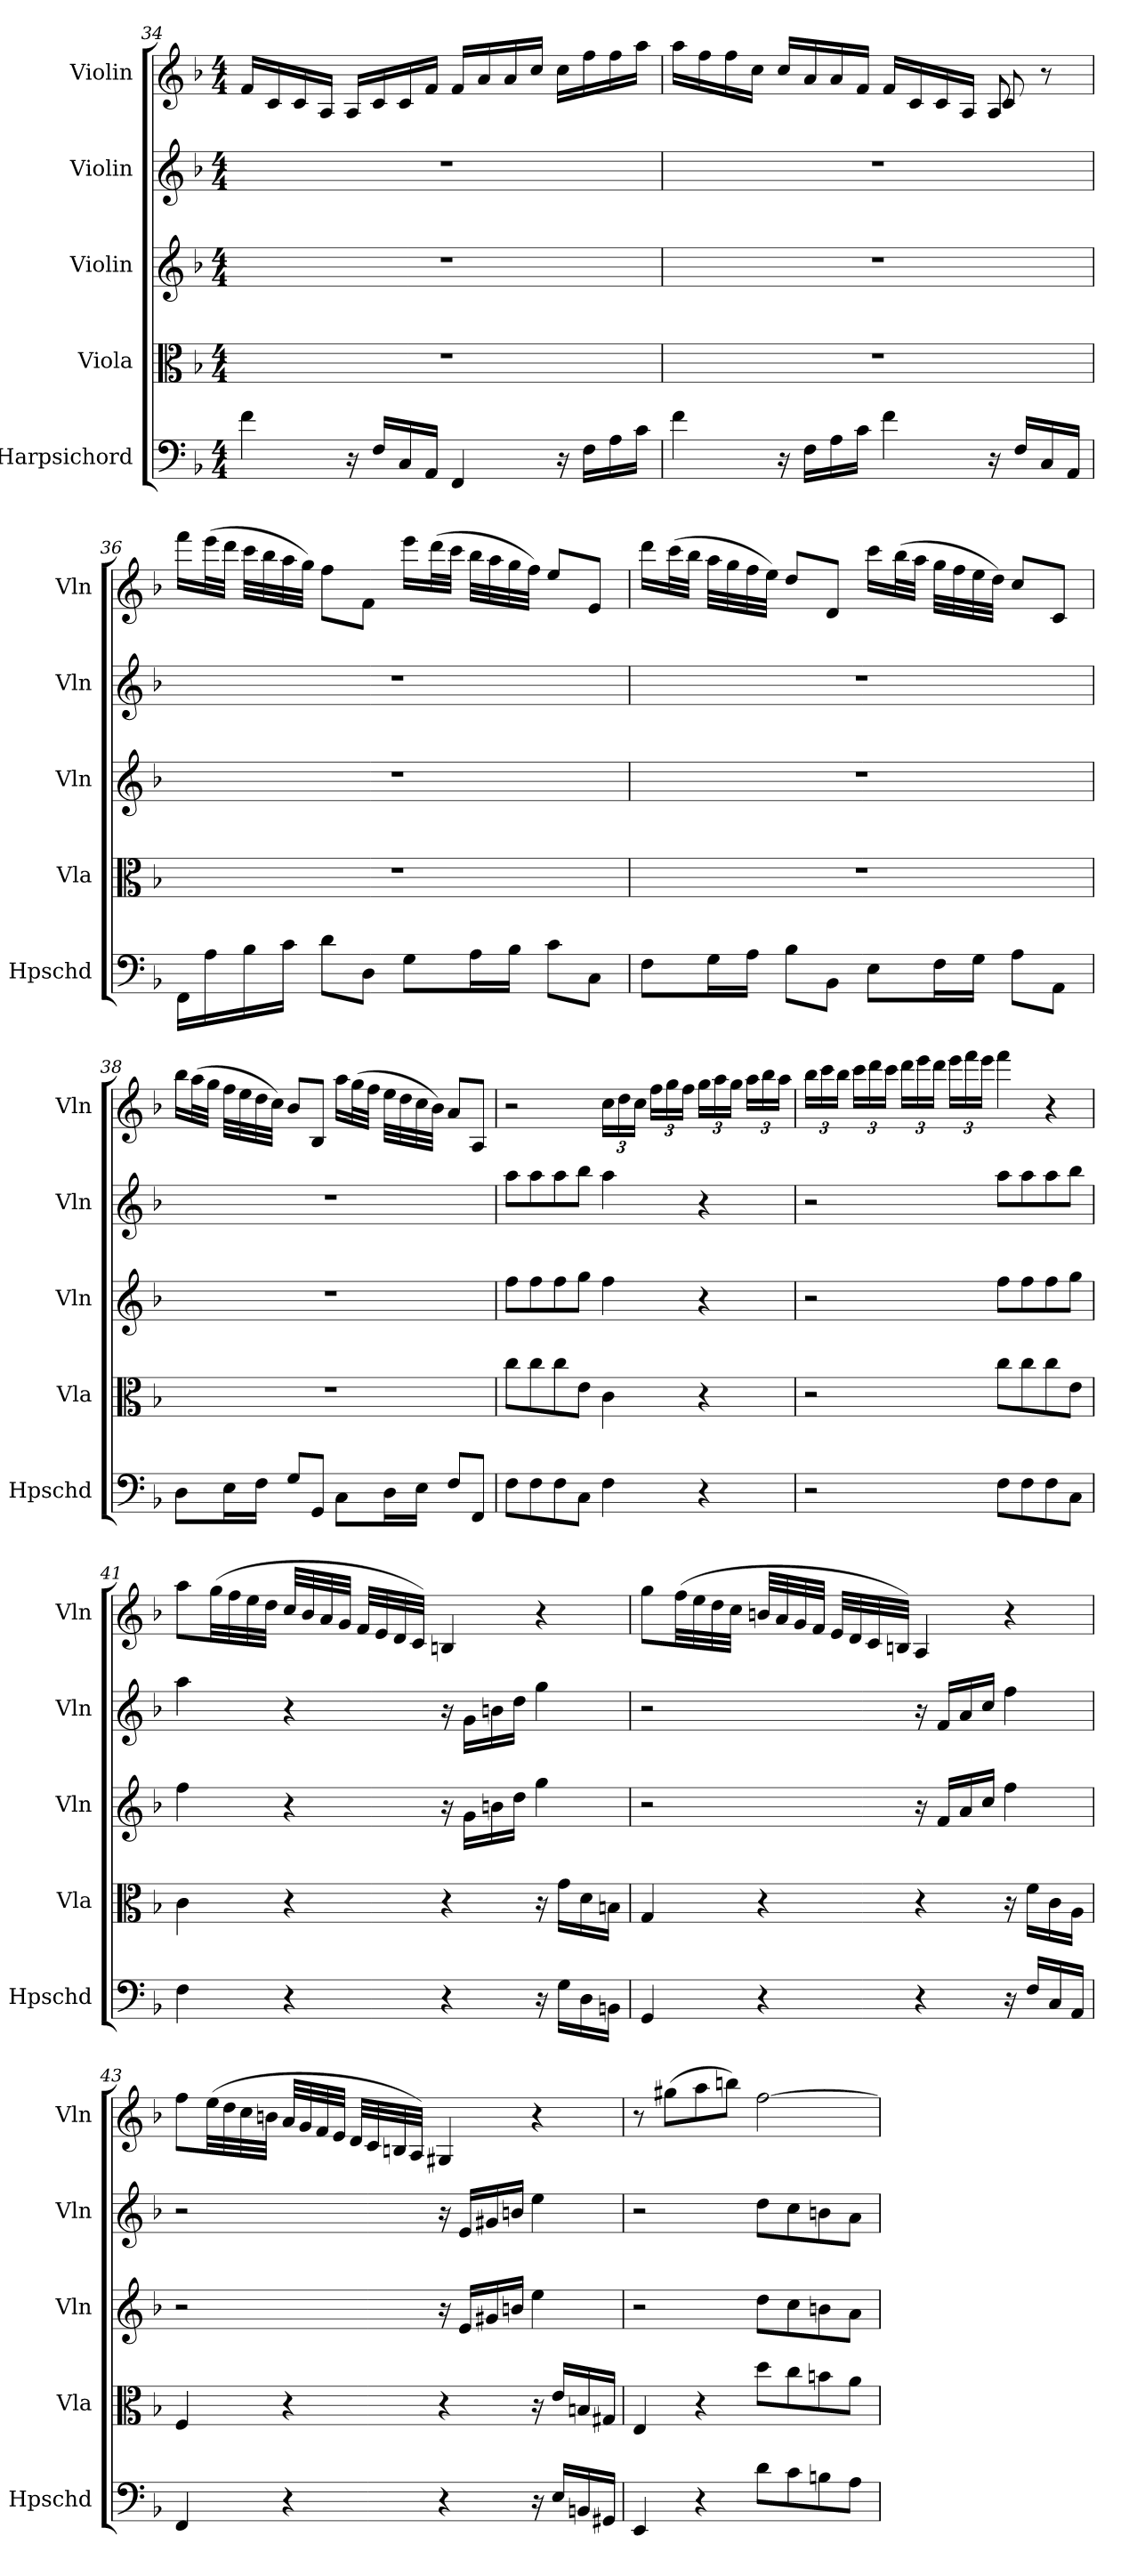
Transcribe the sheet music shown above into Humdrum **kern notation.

**kern	**kern	**kern	**kern	**kern
*part5	*part4	*part3	*part2	*part1
*staff5	*staff4	*staff3	*staff2	*staff1
*I"Harpsichord	*I"Viola	*I"Violin	*I"Violin	*I"Violin
*I'Hpschd	*I'Vla	*I'Vln	*I'Vln	*I'Vln
*clefF4	*clefC3	*clefG2	*clefG2	*clefG2
*k[b-]	*k[b-]	*k[b-]	*k[b-]	*k[b-]
*F:	*F:	*F:	*F:	*F:
*M4/4	*M4/4	*M4/4	*M4/4	*M4/4
=34	=34	=34	=34	=34
4f\	1r	1r	1r	16f/LL
.	.	.	.	16c/
.	.	.	.	16c/
.	.	.	.	16A/JJ
16r	.	.	.	16A/LL
16F/LL	.	.	.	16c/
16C/	.	.	.	16c/
16AA/JJ	.	.	.	16f/JJ
4FF/	.	.	.	16f/LL
.	.	.	.	16a/
.	.	.	.	16a/
.	.	.	.	16cc/JJ
16r	.	.	.	16cc\LL
16F\LL	.	.	.	16ff\
16A\	.	.	.	16ff\
16c\JJ	.	.	.	16aa\JJ
=35	=35	=35	=35	=35
*	*	*	*	*^
*	*	*	*	*	*^
4f\	1r	1r	1r	16aa\LL	2.ryy	2.ryy
.	.	.	.	16ff\	.	.
.	.	.	.	16ff\	.	.
.	.	.	.	16cc\JJ	.	.
16r	.	.	.	16cc/LL	.	.
16F\LL	.	.	.	16a/	.	.
16A\	.	.	.	16a/	.	.
16c\JJ	.	.	.	16f/JJ	.	.
4f\	.	.	.	16f/LL	.	.
.	.	.	.	16c/	.	.
.	.	.	.	16c/	.	.
.	.	.	.	16A/JJ	.	.
16r	.	.	.	8A/	8A/	8c/
16F/LL	.	.	.	.	.	.
16C/	.	.	.	8r	8ryy	8ryy
16AA/JJ	.	.	.	.	.	.
*	*	*	*	*v	*v	*v
=36	=36	=36	=36	=36
16FF\LL	1r	1r	1r	16fff\LL
16A\	.	.	.	(32eee\L
.	.	.	.	32ddd\JJJ
16B-\	.	.	.	32ccc\LLL
.	.	.	.	32bb-\
16c\JJ	.	.	.	32aa\
.	.	.	.	32gg\JJJ)
8d\L	.	.	.	8ff\L
8D\J	.	.	.	8f\J
8G\L	.	.	.	16eee\LL
.	.	.	.	(32ddd\L
.	.	.	.	32ccc\JJJ
16A\L	.	.	.	32bb-\LLL
.	.	.	.	32aa\
16B-\JJ	.	.	.	32gg\
.	.	.	.	32ff\JJJ)
8c\L	.	.	.	8ee/L
8C\J	.	.	.	8e/J
=37	=37	=37	=37	=37
8F\L	1r	1r	1r	16ddd\LL
.	.	.	.	(32ccc\L
.	.	.	.	32bb-\JJJ
16G\L	.	.	.	32aa\LLL
.	.	.	.	32gg\
16A\JJ	.	.	.	32ff\
.	.	.	.	32ee\JJJ)
8B-\L	.	.	.	8dd/L
8BB-\J	.	.	.	8d/J
8E\L	.	.	.	16ccc\LL
.	.	.	.	(32bb-\L
.	.	.	.	32aa\JJJ
16F\L	.	.	.	32gg\LLL
.	.	.	.	32ff\
16G\JJ	.	.	.	32ee\
.	.	.	.	32dd\JJJ)
8A\L	.	.	.	8cc/L
8AA\J	.	.	.	8c/J
=38	=38	=38	=38	=38
8D\L	1r	1r	1r	16bb-\LL
.	.	.	.	(32aa\L
.	.	.	.	32gg\JJJ
16E\L	.	.	.	32ff\LLL
.	.	.	.	32ee\
16F\JJ	.	.	.	32dd\
.	.	.	.	32cc\JJJ)
8G/L	.	.	.	8b-/L
8GG/J	.	.	.	8B-/J
8C\L	.	.	.	16aa\LL
.	.	.	.	(32gg\L
.	.	.	.	32ff\JJJ
16D\L	.	.	.	32ee\LLL
.	.	.	.	32dd\
16E\JJ	.	.	.	32cc\
.	.	.	.	32b-\JJJ)
8F/L	.	.	.	8a/L
8FF/J	.	.	.	8A/J
=39	=39	=39	=39	=39
8F\L	8cc\L	8ff\L	8aa\L	2r
8F\	8cc\	8ff\	8aa\	.
8F\	8cc\	8ff\	8aa\	.
8C\J	8e\J	8gg\J	8bb-\J	.
4F\	4c\	4ff\	4aa\	24cc\LL
.	.	.	.	24dd\
.	.	.	.	24cc\JJ
.	.	.	.	24ff\LL
.	.	.	.	24gg\
.	.	.	.	24ff\JJ
4r	4r	4r	4r	24gg\LL
.	.	.	.	24aa\
.	.	.	.	24gg\JJ
.	.	.	.	24aa\LL
.	.	.	.	24bb-\
.	.	.	.	24aa\JJ
=40	=40	=40	=40	=40
2r	2r	2r	2r	24bb-\LL
.	.	.	.	24ccc\
.	.	.	.	24bb-\JJ
.	.	.	.	24ccc\LL
.	.	.	.	24ddd\
.	.	.	.	24ccc\JJ
.	.	.	.	24ddd\LL
.	.	.	.	24eee\
.	.	.	.	24ddd\JJ
.	.	.	.	24eee\LL
.	.	.	.	24fff\
.	.	.	.	24eee\JJ
8F\L	8cc\L	8ff\L	8aa\L	4fff\
8F\	8cc\	8ff\	8aa\	.
8F\	8cc\	8ff\	8aa\	4r
8C\J	8e\J	8gg\J	8bb-\J	.
=41	=41	=41	=41	=41
4F\	4c\	4ff\	4aa\	8aa\L
.	.	.	.	(32gg\LL
.	.	.	.	32ff\
.	.	.	.	32ee\
.	.	.	.	32dd\JJJ
4r	4r	4r	4r	32cc/LLL
.	.	.	.	32b-/
.	.	.	.	32a/
.	.	.	.	32g/JJJ
.	.	.	.	32f/LLL
.	.	.	.	32e/
.	.	.	.	32d/
.	.	.	.	32c/JJJ)
4r	4r	16r	16r	4Bn/
.	.	16g\LL	16g\LL	.
.	.	16bn\	16bn\	.
.	.	16dd\JJ	16dd\JJ	.
16r	16r	4gg\	4gg\	4r
16G\LL	16g\LL	.	.	.
16D\	16d\	.	.	.
16BBn\JJ	16Bn\JJ	.	.	.
=42	=42	=42	=42	=42
4GG/	4G/	2r	2r	8gg\L
.	.	.	.	(32ff\LL
.	.	.	.	32ee\
.	.	.	.	32dd\
.	.	.	.	32cc\JJJ
4r	4r	.	.	32bn/LLL
.	.	.	.	32a/
.	.	.	.	32g/
.	.	.	.	32f/JJJ
.	.	.	.	32e/LLL
.	.	.	.	32d/
.	.	.	.	32c/
.	.	.	.	32Bn/JJJ)
4r	4r	16r	16r	4A/
.	.	16f/LL	16f/LL	.
.	.	16a/	16a/	.
.	.	16cc/JJ	16cc/JJ	.
16r	16r	4ff\	4ff\	4r
16F/LL	16f\LL	.	.	.
16C/	16c\	.	.	.
16AA/JJ	16A\JJ	.	.	.
=43	=43	=43	=43	=43
4FF/	4F/	2r	2r	8ff\L
.	.	.	.	(32ee\LL
.	.	.	.	32dd\
.	.	.	.	32cc\
.	.	.	.	32bn\JJJ
4r	4r	.	.	32a/LLL
.	.	.	.	32g/
.	.	.	.	32f/
.	.	.	.	32e/JJJ
.	.	.	.	32d/LLL
.	.	.	.	32c/
.	.	.	.	32Bn/
.	.	.	.	32A/JJJ)
4r	4r	16r	16r	4G#X/
.	.	16e/LL	16e/LL	.
.	.	16g#X/	16g#X/	.
.	.	16bn/JJ	16bn/JJ	.
16r	16r	4ee\	4ee\	4r
16E/LL	16e/LL	.	.	.
16BBn/	16Bn/	.	.	.
16GG#X/JJ	16G#X/JJ	.	.	.
=44	=44	=44	=44	=44
4EE/	4E/	2r	2r	8r
.	.	.	.	(8gg#X\L
4r	4r	.	.	8aa\
.	.	.	.	8bbn\J)
8d\L	8dd\L	8dd\L	8dd\L	[2ff\
8c\	8cc\	8cc\	8cc\	.
8Bn\	8bn\	8bn\	8bn\	.
8A\J	8a\J	8a\J	8a\J	.
=	=	=	=	=
*-	*-	*-	*-	*-
